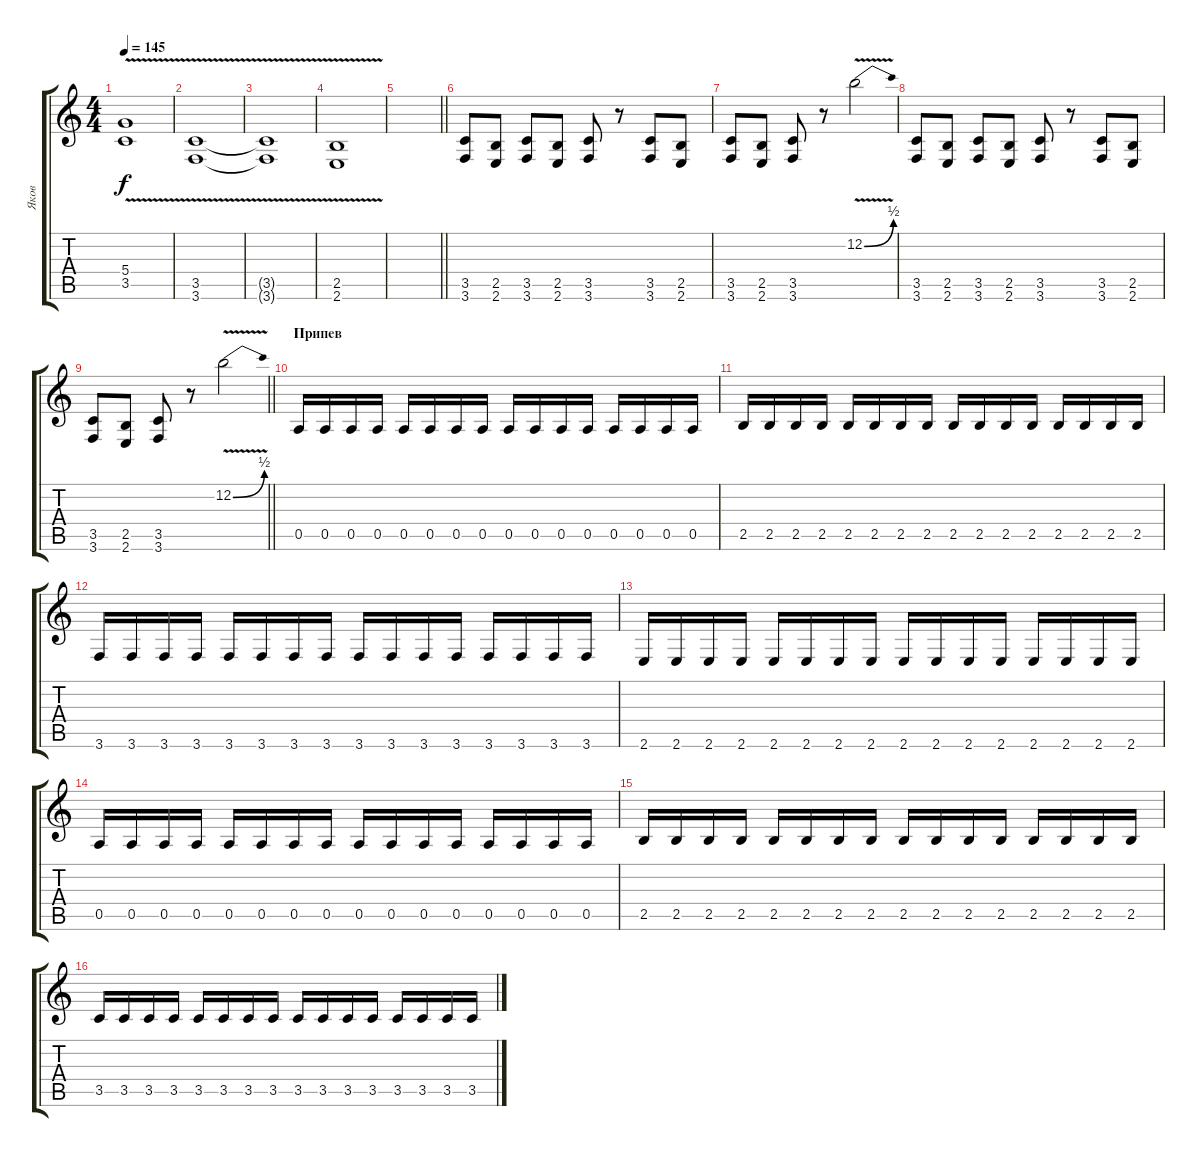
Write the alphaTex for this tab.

\track ("Яков" "Яков") {instrument distortionguitar}
\staff {score tabs}
\tuning (E4 B3 G3 D3 A2 D2) {hide}
\ts (4 4)
\tempo 145
\clef g2
\ks c
(5.4{v t} 3.5{v t}).1{dy f} |
(3.5{v} 3.6{v}).1 |
(3.5{v t} 3.6{v t}).1 |
(2.5{v} 2.6{v}).1 |
\barLineRight lightlight
|
(3.5 3.6).8 (2.5 2.6).8 (3.5 3.6).8 (2.5 2.6).8 (3.5 3.6).8 r.8 (3.5 3.6).8 (2.5 2.6).8 |
(3.5 3.6).8 (2.5 2.6).8 (3.5 3.6).8 r.8 12.2{be (bend 0 0 60 2) v}.2 |
(3.5 3.6).8 (2.5 2.6).8 (3.5 3.6).8 (2.5 2.6).8 (3.5 3.6).8 r.8 (3.5 3.6).8 (2.5 2.6).8 |
\barLineRight lightlight
(3.5 3.6).8 (2.5 2.6).8 (3.5 3.6).8 r.8 12.2{be (bend 0 0 60 2) v}.2 |
\section ("" "Припев")
0.5.16 0.5.16 0.5.16 0.5.16 0.5.16 0.5.16 0.5.16 0.5.16 0.5.16 0.5.16 0.5.16 0.5.16 0.5.16 0.5.16 0.5.16 0.5.16 |
2.5.16 2.5.16 2.5.16 2.5.16 2.5.16 2.5.16 2.5.16 2.5.16 2.5.16 2.5.16 2.5.16 2.5.16 2.5.16 2.5.16 2.5.16 2.5.16 |
3.6.16 3.6.16 3.6.16 3.6.16 3.6.16 3.6.16 3.6.16 3.6.16 3.6.16 3.6.16 3.6.16 3.6.16 3.6.16 3.6.16 3.6.16 3.6.16 |
2.6.16 2.6.16 2.6.16 2.6.16 2.6.16 2.6.16 2.6.16 2.6.16 2.6.16 2.6.16 2.6.16 2.6.16 2.6.16 2.6.16 2.6.16 2.6.16 |
0.5.16 0.5.16 0.5.16 0.5.16 0.5.16 0.5.16 0.5.16 0.5.16 0.5.16 0.5.16 0.5.16 0.5.16 0.5.16 0.5.16 0.5.16 0.5.16 |
2.5.16 2.5.16 2.5.16 2.5.16 2.5.16 2.5.16 2.5.16 2.5.16 2.5.16 2.5.16 2.5.16 2.5.16 2.5.16 2.5.16 2.5.16 2.5.16 |
3.5.16 3.5.16 3.5.16 3.5.16 3.5.16 3.5.16 3.5.16 3.5.16 3.5.16 3.5.16 3.5.16 3.5.16 3.5.16 3.5.16 3.5.16 3.5.16
